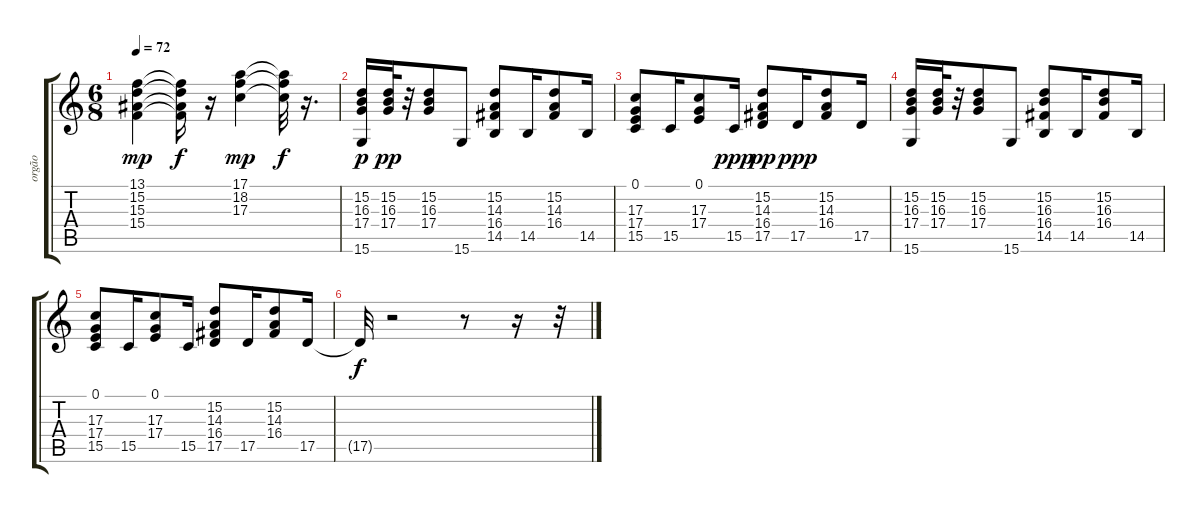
\track ("orgão" "orgão") {instrument electricpiano2}
\staff {score tabs}
\tuning (E4 B3 G3 D3 A2 E2) {hide}
\ts (6 8)
\tempo 72
\clef g2
\ks c
(13.1 15.2 15.3 15.4).4{dy mp} (13.1{t} 15.2{t} 15.3{t} 15.4{t}).16{dy f} r.16 (17.1 18.2 17.3).4{dy mp} (17.1{t} 18.2{t} 17.3{t}).32{dy f} r.16{d} |
(15.2 16.3 17.4 15.6).16{dy p} (15.2 16.3 17.4).32{dy pp} r.32 (15.2 16.3 17.4).8 15.6.8 (15.2 14.3 16.4 14.5).8 14.5.16 (15.2 14.3 16.4).8 14.5.16 |
(0.1 17.3 17.4 15.5).8 15.5.16 (0.1 17.3 17.4).8 15.5.16{dy ppp} (15.2 14.3 16.4 17.5).8{dy pp} 17.5.16{dy ppp} (15.2 14.3 16.4).8 17.5.16 |
(15.2 16.3 17.4 15.6).16 (15.2 16.3 17.4).32 r.32 (15.2 16.3 17.4).8 15.6.8 (15.2 16.3 16.4 14.5).8 14.5.16 (15.2 16.3 16.4).8 14.5.16 |
(0.1 17.3 17.4 15.5).8 15.5.16 (0.1 17.3 17.4).8 15.5.16 (15.2 14.3 16.4 17.5).8 17.5.16 (15.2 14.3 16.4).8 17.5.16 |
17.5{t}.32{dy f} r.2 r.8 r.16 r.32
